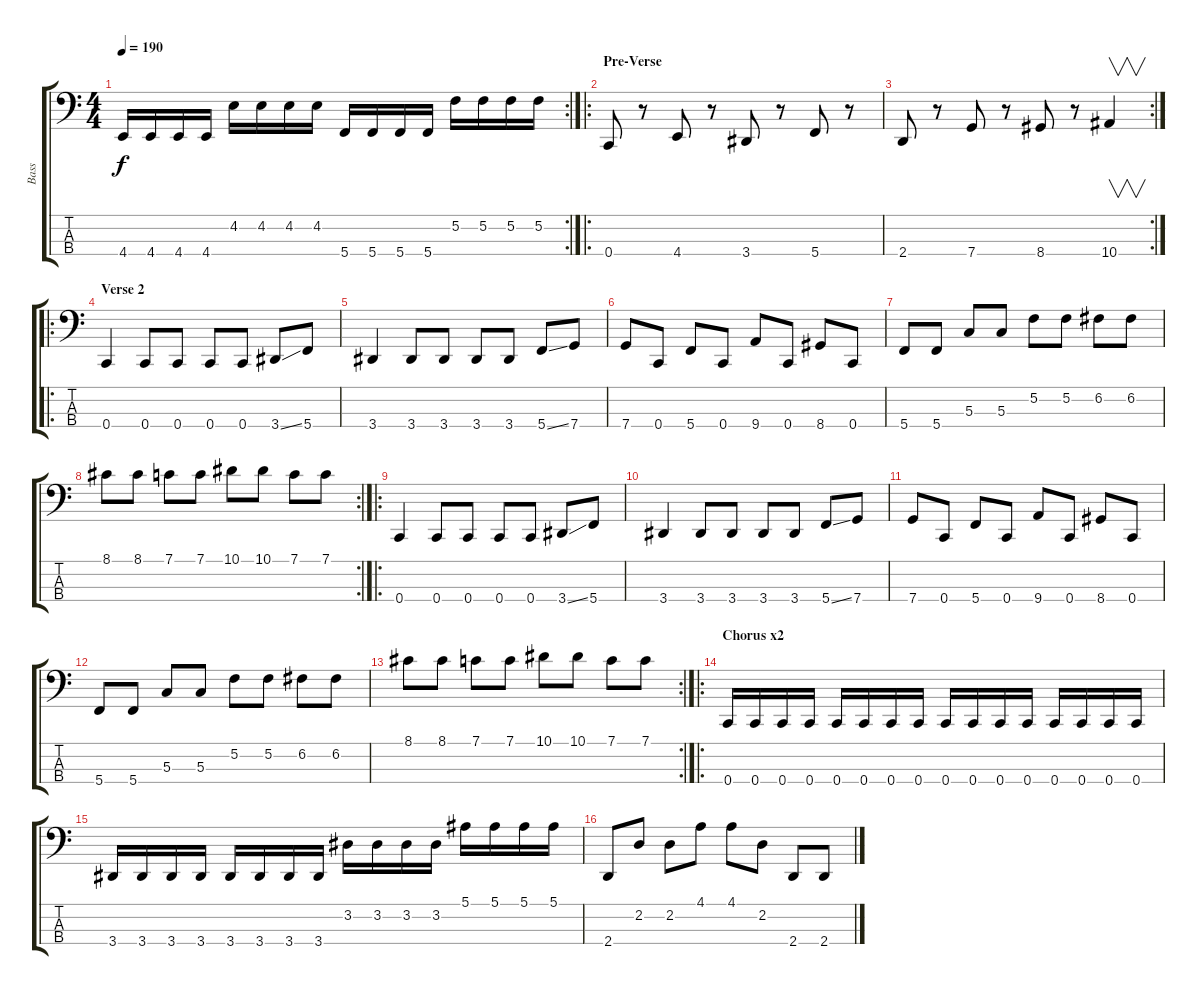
\track ("Bass" "Bass") {instrument electricbasspick}
\staff {score tabs}
\tuning (F2 C2 G1 C1) {hide}
\rc 2
\ts (4 4)
\tempo 190
\clef f4
\ks c
4.4.16{dy f} 4.4.16 4.4.16 4.4.16 4.2.16 4.2.16 4.2.16 4.2.16 5.4.16 5.4.16 5.4.16 5.4.16 5.2.16 5.2.16 5.2.16 5.2.16 |
\ro
\section ("" "Pre-Verse")
0.4.8 r.8 4.4.8 r.8 3.4.8 r.8 5.4.8 r.8 |
\rc 2
2.4.8 r.8 7.4.8 r.8 8.4.8 r.8 10.4.4{v} |
\ro
\section ("" "Verse 2")
0.4.4 0.4.8 0.4.8 0.4.8 0.4.8 3.4{ss}.8 5.4.8 |
3.4.4 3.4.8 3.4.8 3.4.8 3.4.8 5.4{ss}.8 7.4.8 |
7.4.8 0.4.8 5.4.8 0.4.8 9.4.8 0.4.8 8.4.8 0.4.8 |
5.4.8 5.4.8 5.3.8 5.3.8 5.2.8 5.2.8 6.2.8 6.2.8 |
\rc 2
8.1.8 8.1.8 7.1.8 7.1.8 10.1.8 10.1.8 7.1.8 7.1.8 |
\ro
0.4.4 0.4.8 0.4.8 0.4.8 0.4.8 3.4{ss}.8 5.4.8 |
3.4.4 3.4.8 3.4.8 3.4.8 3.4.8 5.4{ss}.8 7.4.8 |
7.4.8 0.4.8 5.4.8 0.4.8 9.4.8 0.4.8 8.4.8 0.4.8 |
5.4.8 5.4.8 5.3.8 5.3.8 5.2.8 5.2.8 6.2.8 6.2.8 |
\rc 2
8.1.8 8.1.8 7.1.8 7.1.8 10.1.8 10.1.8 7.1.8 7.1.8 |
\ro
\section ("" "Chorus x2")
0.4.16 0.4.16 0.4.16 0.4.16 0.4.16 0.4.16 0.4.16 0.4.16 0.4.16 0.4.16 0.4.16 0.4.16 0.4.16 0.4.16 0.4.16 0.4.16 |
3.4.16 3.4.16 3.4.16 3.4.16 3.4.16 3.4.16 3.4.16 3.4.16 3.2.16 3.2.16 3.2.16 3.2.16 5.1.16 5.1.16 5.1.16 5.1.16 |
2.4.8 2.2.8 2.2.8 4.1.8 4.1.8 2.2.8 2.4.8 2.4.8
